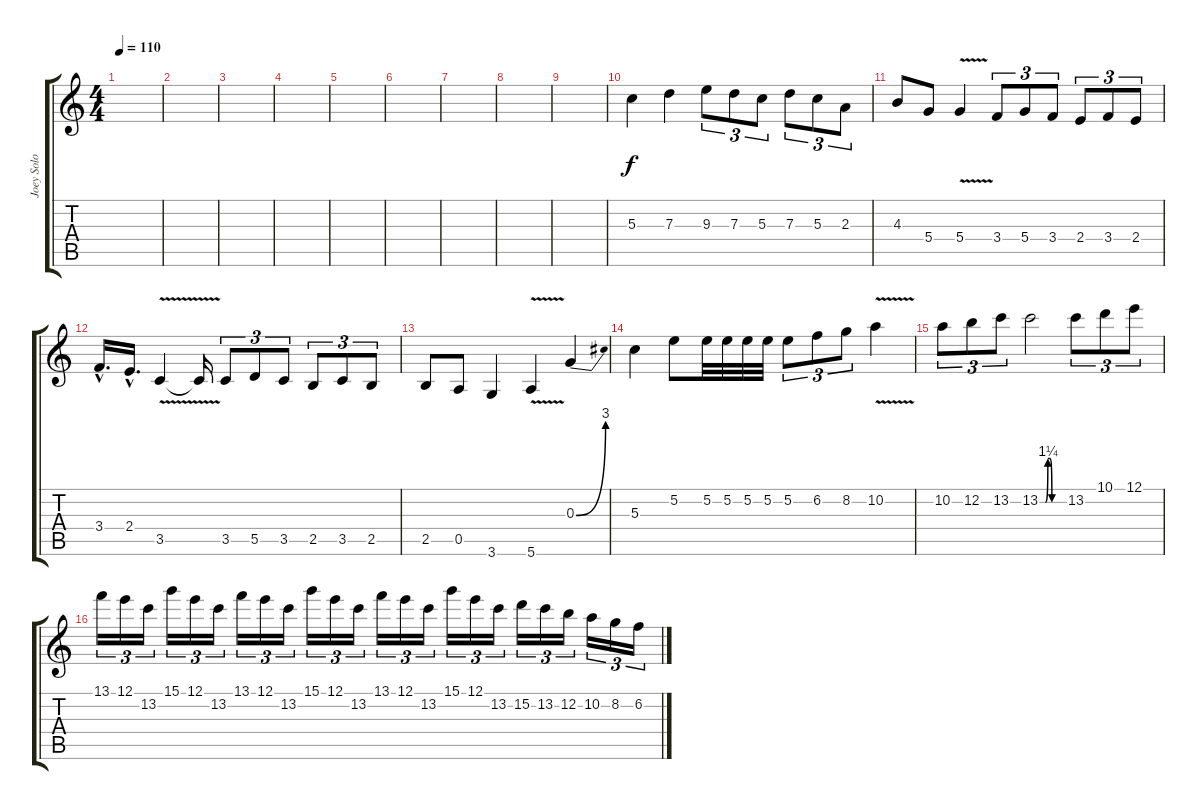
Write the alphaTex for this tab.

\track ("Joey Solo" "Joey Solo") {instrument distortionguitar}
\staff {score tabs}
\tuning (E4 B3 G3 D3 A2 E2) {hide}
\ts (4 4)
\tempo 110
\clef g2
\ks c
|
|
|
|
|
|
|
|
|
5.3.4 7.3.4 9.3.8{tu (3 2)} 7.3.8{tu (3 2)} 5.3.8{tu (3 2)} 7.3.8{tu (3 2)} 5.3.8{tu (3 2)} 2.3.8{tu (3 2)} |
4.3.8 5.4.8 5.4{v}.4 3.4.8{tu (3 2)} 5.4.8{tu (3 2)} 3.4.8{tu (3 2)} 2.4.8{tu (3 2)} 3.4.8{tu (3 2)} 2.4.8{tu (3 2)} |
3.4{hac}.16{d instrument guitarharmonics} 2.4{hac}.16{d} 3.5{v}.4 3.5{t}.16 3.5.8{tu (3 2) instrument distortionguitar} 5.5.8{tu (3 2)} 3.5.8{tu (3 2)} 2.5.8{tu (3 2)} 3.5.8{tu (3 2)} 2.5.8{tu (3 2)} |
2.5.8 0.5.8 3.6.4 5.6{v}.4 0.3{be (bend 0 0 60 12)}.4 |
5.3.4 5.2.8 5.2.32 5.2.32 5.2.32 5.2.32 5.2.8{tu (3 2)} 6.2.8{tu (3 2)} 8.2.8{tu (3 2)} 10.2{v}.4 |
10.2.8{tu (3 2)} 12.2.8{tu (3 2)} 13.2.8{tu (3 2)} 13.2{be (custom 0 0 14 0 20 5 25 5 30 0 40 0 60 0)}.2 13.2.8{tu (3 2)} 10.1.8{tu (3 2)} 12.1.8{tu (3 2)} |
13.1.16{tu (3 2)} 12.1.16{tu (3 2)} 13.2.16{tu (3 2)} 15.1.16{tu (3 2)} 12.1.16{tu (3 2)} 13.2.16{tu (3 2)} 13.1.16{tu (3 2)} 12.1.16{tu (3 2)} 13.2.16{tu (3 2)} 15.1.16{tu (3 2)} 12.1.16{tu (3 2)} 13.2.16{tu (3 2)} 13.1.16{tu (3 2)} 12.1.16{tu (3 2)} 13.2.16{tu (3 2)} 15.1.16{tu (3 2)} 12.1.16{tu (3 2)} 13.2.16{tu (3 2)} 15.2.16{tu (3 2)} 13.2.16{tu (3 2)} 12.2.16{tu (3 2)} 10.2.16{tu (3 2)} 8.2.16{tu (3 2)} 6.2.16{tu (3 2)}
